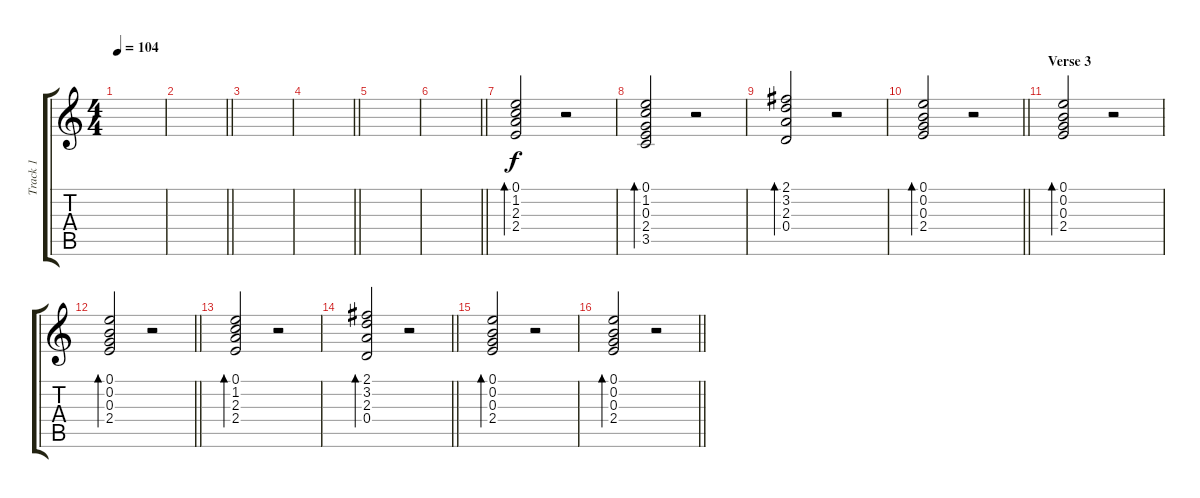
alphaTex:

\track ("Track 1" "Track 1") {instrument acousticguitarsteel}
\staff {score tabs}
\tuning (E4 B3 G3 D3 A2 E2) {hide}
\ts (4 4)
\tempo 104
\clef g2
\ks c
|
\barLineRight lightlight
|
|
\barLineRight lightlight
|
|
\barLineRight lightlight
|
(0.1 1.2 2.3 2.4).2{bd 60} r.2 |
(0.1 1.2 0.3 2.4 3.5).2{bd 60} r.2 |
(2.1 3.2 2.3 0.4).2{bd 60} r.2 |
\barLineRight lightlight
(0.1 0.2 0.3 2.4).2{bd 60} r.2 |
\section ("" "Verse 3")
(0.1 0.2 0.3 2.4).2{bd 60} r.2 |
\barLineRight lightlight
(0.1 0.2 0.3 2.4).2{bd 60} r.2 |
(0.1 1.2 2.3 2.4).2{bd 60} r.2 |
\barLineRight lightlight
(2.1 3.2 2.3 0.4).2{bd 60} r.2 |
(0.1 0.2 0.3 2.4).2{bd 60} r.2 |
\barLineRight lightlight
(0.1 0.2 0.3 2.4).2{bd 60} r.2
